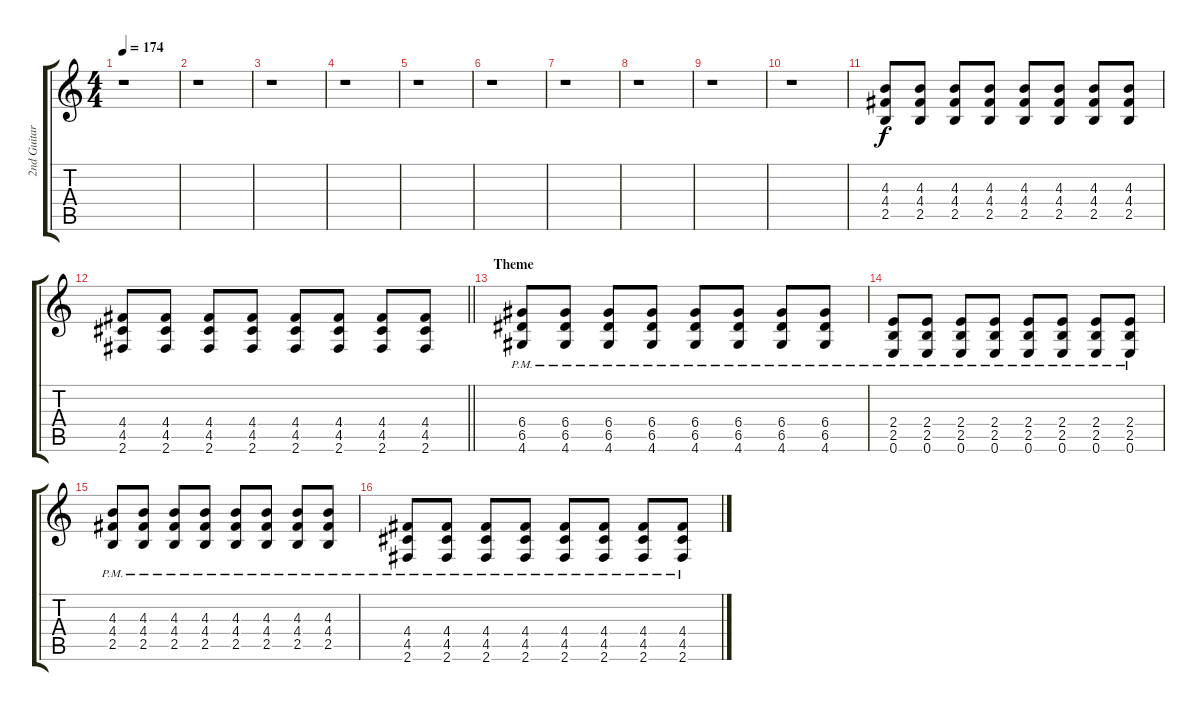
\track ("2nd Guitar" "2nd Guitar") {instrument overdrivenguitar}
\staff {score tabs}
\tuning (E4 B3 G3 D3 A2 E2) {hide}
\ts (4 4)
\tempo 174
\clef g2
\ks c
r.1{dy f} |
r.1 |
r.1 |
r.1 |
r.1 |
r.1 |
r.1 |
r.1 |
r.1 |
r.1 |
(4.3 4.4 2.5).8 (4.3 4.4 2.5).8 (4.3 4.4 2.5).8 (4.3 4.4 2.5).8 (4.3 4.4 2.5).8 (4.3 4.4 2.5).8 (4.3 4.4 2.5).8 (4.3 4.4 2.5).8 |
\barLineRight lightlight
(4.4 4.5 2.6).8 (4.4 4.5 2.6).8 (4.4 4.5 2.6).8 (4.4 4.5 2.6).8 (4.4 4.5 2.6).8 (4.4 4.5 2.6).8 (4.4 4.5 2.6).8 (4.4 4.5 2.6).8 |
\section ("" "Theme")
(6.4{pm} 6.5 4.6).8 (6.4{pm} 6.5 4.6{pm}).8 (6.4{pm} 6.5 4.6{pm}).8 (6.4{pm} 6.5 4.6{pm}).8 (6.4{pm} 6.5 4.6{pm}).8 (6.4{pm} 6.5 4.6{pm}).8 (6.4{pm} 6.5 4.6{pm}).8 (6.4{pm} 6.5 4.6{pm}).8 |
(2.4{pm} 2.5{pm} 0.6).8 (2.4{pm} 2.5{pm} 0.6).8 (2.4{pm} 2.5{pm} 0.6).8 (2.4{pm} 2.5{pm} 0.6).8 (2.4{pm} 2.5{pm} 0.6).8 (2.4{pm} 2.5{pm} 0.6).8 (2.4{pm} 2.5{pm} 0.6).8 (2.4{pm} 2.5{pm} 0.6).8 |
(4.3 4.4{pm} 2.5{pm}).8 (4.3 4.4{pm} 2.5{pm}).8 (4.3 4.4{pm} 2.5{pm}).8 (4.3 4.4{pm} 2.5{pm}).8 (4.3 4.4{pm} 2.5{pm}).8 (4.3 4.4{pm} 2.5{pm}).8 (4.3 4.4{pm} 2.5{pm}).8 (4.3 4.4{pm} 2.5{pm}).8 |
(4.4{pm} 4.5 2.6).8 (4.4{pm} 4.5 2.6).8 (4.4{pm} 4.5 2.6).8 (4.4{pm} 4.5 2.6).8 (4.4{pm} 4.5 2.6).8 (4.4{pm} 4.5 2.6).8 (4.4{pm} 4.5 2.6).8 (4.4{pm} 4.5 2.6).8
